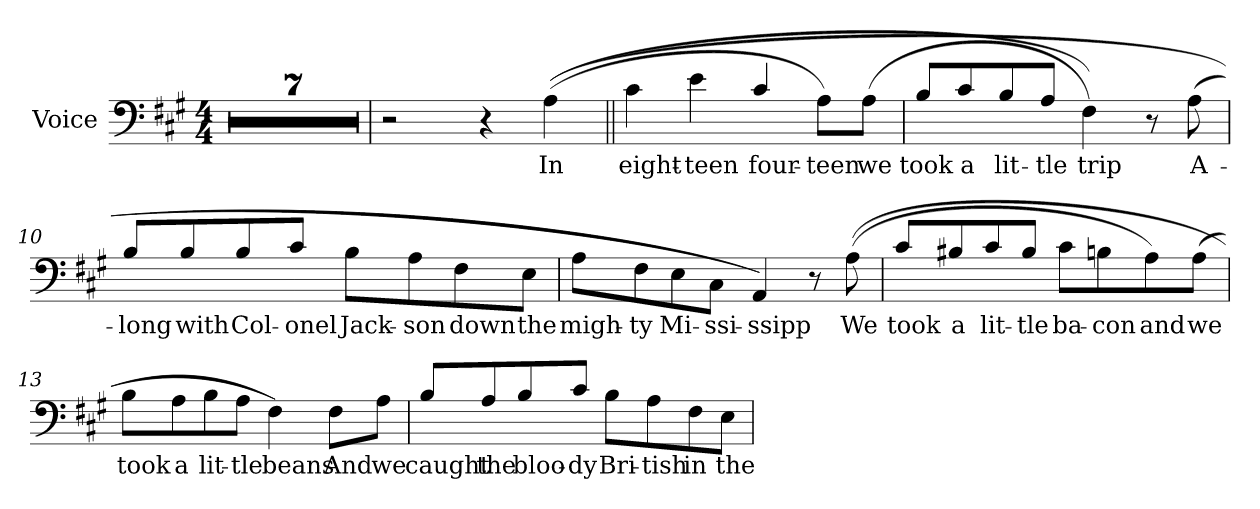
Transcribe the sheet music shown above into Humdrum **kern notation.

**kern	**text
*part1	*part1
*staff1	*staff1
*I"Voice	*
*I'Vo.	*
!!LO:PB:g=z
*clefF4	*
*k[f#c#g#]	*
*A:	*
*M4/4	*
=	=
1r;<	.
=1	=1
1r	.
=2	=2
1r	.
=3	=3
1r	.
=4	=4
1r	.
=5	=5
1r	.
=6	=6
1r	.
=7	=7
2r	.
4r	.
!	!LO:LY:b:color=#000000
(((4Ai\	In
=8||	=8||
!	!LO:LY:b:color=#000000
4c#i\	eight-
!	!LO:LY:b:color=#000000
4ei\	-teen
!	!LO:LY:b:color=#000000
4c#i/	four-
!	!LO:LY:b:color=#000000
8Ai\L)	-teen
!	!LO:LY:b:color=#000000
(8Ai\J	we
=9	=9
!	!LO:LY:b:color=#000000
8Bi/L	took
!	!LO:LY:b:color=#000000
8c#i/	a
!	!LO:LY:b:color=#000000
8Bi/	lit-
!	!LO:LY:b:color=#000000
8Ai/J	-tle
!	!LO:LY:b:color=#000000
4F#i\))	trip
8r	.
!	!LO:LY:b:color=#000000
(8Ai\	A-
=10	=10
!	!LO:LY:b:color=#000000
8Bi/L	-long
!	!LO:LY:b:color=#000000
8Bi/	with
!	!LO:LY:b:color=#000000
8Bi/	Col-
!	!LO:LY:b:color=#000000
8c#i/J	-onel
!	!LO:LY:b:color=#000000
8Bi\L	Jack-
!	!LO:LY:b:color=#000000
8Ai\	-son
!	!LO:LY:b:color=#000000
8F#i\	down
!	!LO:LY:b:color=#000000
8Ei\J	the
!!LO:LB:g=z
=11	=11
!	!LO:LY:b:color=#000000
8Ai\L	migh-
!	!LO:LY:b:color=#000000
8F#i\	-ty
!	!LO:LY:b:color=#000000
8Ei\	Mi-
!	!LO:LY:b:color=#000000
8C#i\J	-ssi-
!	!LO:LY:b:color=#000000
4AAi/))	-ssipp
8r	.
!	!LO:LY:b:color=#000000
((8Ai\	We
=12	=12
!	!LO:LY:b:color=#000000
8c#i/L	took
!	!LO:LY:b:color=#000000
8B#Xi/	a
!	!LO:LY:b:color=#000000
8c#i/	lit-
!	!LO:LY:b:color=#000000
8B#i/J	-tle
!	!LO:LY:b:color=#000000
8c#i\L	ba-
!	!LO:LY:b:color=#000000
8Bni\	-con
!	!LO:LY:b:color=#000000
8Ai\)	and
!	!LO:LY:b:color=#000000
(8Ai\J	we
=13	=13
!	!LO:LY:b:color=#000000
8Bi\L	took
!	!LO:LY:b:color=#000000
8Ai\	a
!	!LO:LY:b:color=#000000
8Bi\	lit-
!	!LO:LY:b:color=#000000
8Ai\J	-tle
!	!LO:LY:b:color=#000000
4F#i\))	beans
!	!LO:LY:b:color=#000000
8F#i\L	And
!	!LO:LY:b:color=#000000
8Ai\J	we
=14	=14
!	!LO:LY:b:color=#000000
8Bi/L	caught
!	!LO:LY:b:color=#000000
8Ai/	the
!	!LO:LY:b:color=#000000
8Bi/	bloo-
!	!LO:LY:b:color=#000000
8c#i/J	-dy
!	!LO:LY:b:color=#000000
8Bi\L	Bri-
!	!LO:LY:b:color=#000000
8Ai\	-tish
!	!LO:LY:b:color=#000000
8F#i\	in
!	!LO:LY:b:color=#000000
8Ei\J	the
=	=
*-	*-
